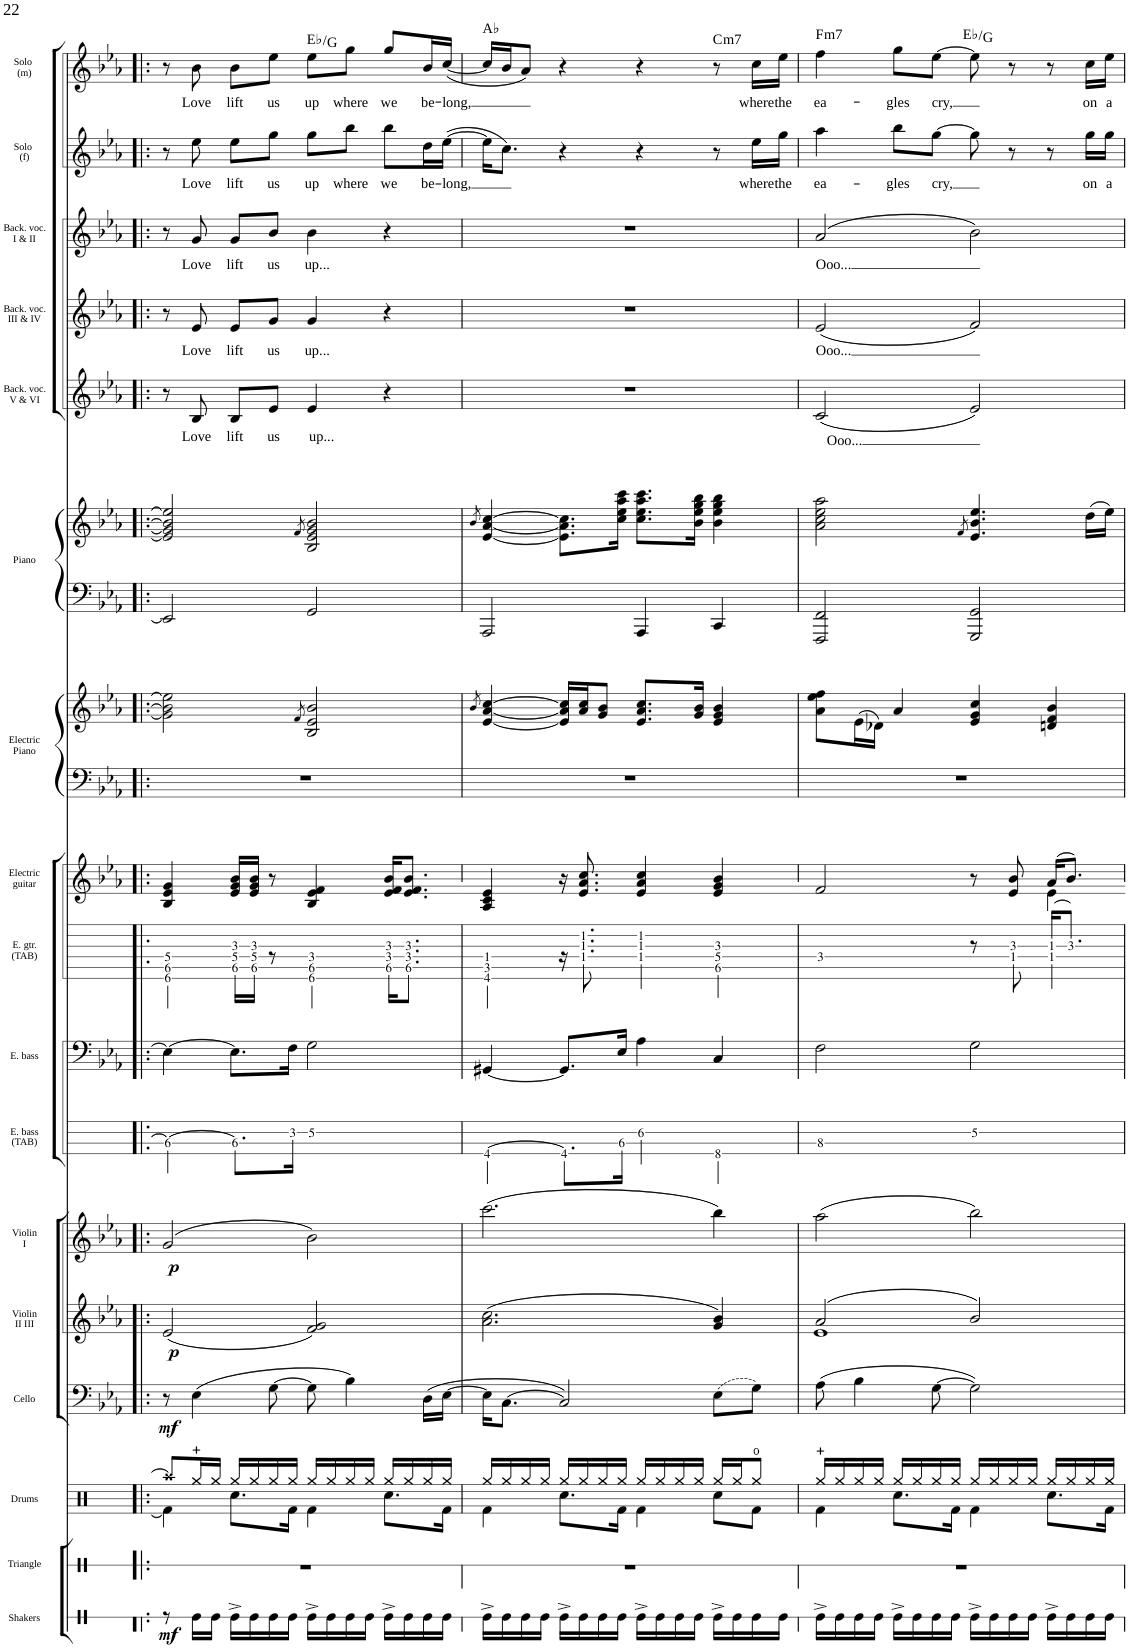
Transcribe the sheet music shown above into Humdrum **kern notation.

**kern	**dynam	**kern	**kern	**kern	**dynam	**kern	**dynam	**kern	**dynam	**kern	**kern	**kern	**kern	**kern	**kern	**kern	**kern	**kern	**text	**kern	**text	**kern	**text	**kern	**text	**kern	**text	**harte
*part17	*part17	*part16	*part15	*part14	*part14	*part13	*part13	*part12	*part12	*part11	*part10	*part9	*part8	*part7	*part7	*part6	*part6	*part5	*part5	*part4	*part4	*part3	*part3	*part2	*part2	*part1	*part1	*part1
*staff19	*staff19	*staff18	*staff17	*staff16	*staff16	*staff15	*staff15	*staff14	*staff14	*staff13	*staff12	*staff11	*staff10	*staff9	*staff8	*staff7	*staff6	*staff5	*staff5	*staff4	*staff4	*staff3	*staff3	*staff2	*staff2	*staff1	*staff1	*
*I"Shakers	*	*I"Triangle	*I"Drums	*I"Cello	*	*I"Violin II III	*	*I"Violin I	*	*I"E. bass (TAB)	*I"E. bass	*I"E. gtr. (TAB)	*I"Electric  guitar	*I"Electric  Piano	*	*I"Piano	*	*I"Back. voc. V &amp; VI	*	*I"Back. voc. III &amp; IV	*	*I"Back. voc. I &amp; II	*	*I"Solo   (f)	*	*I"Solo   (m)	*	*
*I'Shks.	*	*I'Trgl.	*I'Drm.	*	*	*I'Vln. II III	*	*I'Vln. I	*	*I'E. bass  (TAB)	*	*I'E. gtr. (TAB)	*I'Elec. gtr.	*I'E.   Pno.	*	*I'Pno.	*	*	*	*	*	*	*	*I'Solo   (f)	*	*I'Solo   (m)	*	*
!!LO:PB:g=z
*stria1	*	*stria1	*	*	*	*	*	*	*	*stria4	*	*stria6	*	*	*	*	*	*	*	*	*	*	*	*	*	*	*	*
*clefX	*	*clefX	*clefX	*clefF4	*	*clefG2	*	*clefG2	*	*	*clefF4	*	*clefG2	*clefF4	*clefG2	*clefF4	*clefG2	*clefG2	*	*clefG2	*	*clefG2	*	*clefG2	*	*clefG2	*	*
*	*	*	*	*	*	*	*	*	*	*	*Trd7c12	*	*Trd7c12	*	*	*	*	*	*	*	*	*	*	*Trd5c9	*	*Trd8c14	*	*
*k[b-e-a-]	*	*k[b-e-a-]	*k[b-e-a-]	*k[b-e-a-]	*	*k[b-e-a-]	*	*k[b-e-a-]	*	*k[b-e-a-]	*k[b-e-a-]	*k[b-e-a-]	*k[b-e-a-]	*k[b-e-a-]	*k[b-e-a-]	*k[b-e-a-]	*k[b-e-a-]	*k[b-e-a-]	*	*k[b-e-a-]	*	*k[b-e-a-]	*	*k[b-e-a-]	*	*k[b-e-a-]	*	*
*E-:	*	*E-:	*E-:	*E-:	*	*E-:	*	*E-:	*	*E-:	*E-:	*E-:	*E-:	*E-:	*E-:	*E-:	*E-:	*E-:	*	*E-:	*	*E-:	*	*E-:	*	*E-:	*	*
*M4/4	*	*M4/4	*M4/4	*M4/4	*	*M4/4	*	*M4/4	*	*	*M4/4	*	*M4/4	*M4/4	*M4/4	*M4/4	*M4/4	*M4/4	*	*M4/4	*	*M4/4	*	*M4/4	*	*M4/4	*	*
=1!|:	=1!|:	=1!|:	=1!|:	=1!|:	=1!|:	=1!|:	=1!|:	=1!|:	=1!|:	=1!|:	=1!|:	=1!|:	=1!|:	=1!|:	=1!|:	=1!|:	=1!|:	=1!|:	=1!|:	=1!|:	=1!|:	=1!|:	=1!|:	=1!|:	=1!|:	=1!|:	=1!|:	=1!|:
*	*	*	*^	*	*	*	*	*	*	*	*	*	*	*	*	*	*	*	*	*	*	*	*	*	*	*	*	*
!	!LO:DY:b	!	!	!	!	!LO:DY:b	!	!LO:DY:b	!	!LO:DY:b	!	!	!	!	!	!	!	!	!	!	!	!	!	!	!	!	!	!	!
8r	mf	1r	8Raa/L]	4Rf\]	8r	mf	(2e-/	p	(2g/	p	4EE-\_	4E-\_	4BB-\ 4E-\ 4G\	4B-/ 4e-/ 4g/	1r	2g\] 2b-\] 2ee-\]	2EE-/]	2e-/] 2g/] 2b-/] 2ee-/]	8r	.	8r	.	8r	.	8r	.	8r	.	.
!	!	!	!	!	!	!	!	!	!	!	!	!	!	!	!	!	!	!	!	!LO:LY:b	!	!LO:LY:b	!	!LO:LY:b	!	!LO:LY:b	!	!LO:LY:b	!
16Re\LL	.	.	16Rgg/L	.	(4E-\	.	.	.	.	.	.	.	.	.	.	.	.	.	8B-/	Love	8e-/	Love	8g/	Love	8ee-\	Love	8b-\	Love	.
16Re\JJ	.	.	16Rgg/JJ	.	.	.	.	.	.	.	.	.	.	.	.	.	.	.	.	.	.	.	.	.	.	.	.	.	.
!	!	!	!	!	!	!	!	!	!	!	!	!	!	!	!	!	!	!	!	!LO:LY:b	!	!LO:LY:b	!	!LO:LY:b	!	!LO:LY:b	!	!LO:LY:b	!
16Re^\LL	.	.	16Rgg/LL	8.Rcc\L	.	.	.	.	.	.	8.EE-\L]	8.E-\L]	16E-\ 16G\ 16B-\LL	16e-/ 16g/ 16b-/LL	.	.	.	.	8B-/L	lift	8e-/L	lift	8g/L	lift	8ee-\L	lift	8b-\L	lift	.
16Re\	.	.	16Rgg/	.	.	.	.	.	.	.	.	.	16E-\ 16G\ 16B-\JJ	16e-/ 16g/ 16b-/JJ	.	.	.	.	.	.	.	.	.	.	.	.	.	.	.
!	!	!	!	!	!	!	!	!	!	!	!	!	!	!	!	!	!	!	!	!LO:LY:b	!	!LO:LY:b	!	!LO:LY:b	!	!LO:LY:b	!	!LO:LY:b	!
16Re\	.	.	16Rgg/	.	[8G\	.	.	.	.	.	.	.	8r	8r	.	.	.	.	8e-/J	us	8g/J	us	8b-/J	us	8gg\J	us	8ee-\J	us	.
16Re\JJ	.	.	16Rgg/JJ	16Rf\Jk	.	.	.	.	.	.	16FF\Jk	16F\Jk	.	.	.	.	.	.	.	.	.	.	.	.	.	.	.	.	.
.	.	.	.	.	.	.	.	.	.	.	.	.	.	.	.	8qf/	.	8qf/	.	.	.	.	.	.	.	.	.	.	.
!	!	!	!	!	!	!	!	!	!	!	!	!	!	!	!	!	!	!	!	!LO:LY:b	!	!LO:LY:b	!	!LO:LY:b	!	!LO:LY:b	!	!LO:LY:b	!
16Re^\LL	.	.	16Rgg/LL	4Rf\	8G\]	.	2f/ 2g/)	.	2b-\)	.	2GG	2G\	4BB-\ 4E-\ 4F\	4B-/ 4e-/ 4f/	.	2B-/ 2e-/ 2b-/	2GG/	2B-/ 2e-/ 2g/ 2b-/	4e-/	up...	4g/	up...	4b-\	up...	8gg\L	up	8ee-\L	up	Eb:maj/3
16Re\	.	.	16Rgg/	.	.	.	.	.	.	.	.	.	.	.	.	.	.	.	.	.	.	.	.	.	.	.	.	.	.
!	!	!	!	!	!	!	!	!	!	!	!	!	!	!	!	!	!	!	!	!	!	!	!	!	!	!LO:LY:b	!	!LO:LY:b	!
16Re\	.	.	16Rgg/	.	4B-\)	.	.	.	.	.	.	.	.	.	.	.	.	.	.	.	.	.	.	.	8bb-\J	where	8gg\J	where	.
16Re\JJ	.	.	16Rgg/JJ	.	.	.	.	.	.	.	.	.	.	.	.	.	.	.	.	.	.	.	.	.	.	.	.	.	.
!	!	!	!	!	!	!	!	!	!	!	!	!	!	!	!	!	!	!	!	!	!	!	!	!	!	!LO:LY:b	!	!LO:LY:b	!
16Re^\LL	.	.	16Rgg/LL	8.Rcc\L	.	.	.	.	.	.	.	.	16E-\ 16F\ 16B-\KL	16e-/ 16f/ 16b-/KL	.	.	.	.	4r	.	4r	.	4r	.	8bb-\L	we	8gg/L	we	.
16Re\	.	.	16Rgg/	.	.	.	.	.	.	.	.	.	8.E-\ 8.F\ 8.B-\J	8.e-/ 8.f/ 8.b-/J	.	.	.	.	.	.	.	.	.	.	.	.	.	.	.
!	!	!	!	!	!	!	!	!	!	!	!	!	!	!	!	!	!	!	!	!	!	!	!	!	!	!LO:LY:b	!	!LO:LY:b	!
16Re\	.	.	16Rgg/	.	(16D\LL	.	.	.	.	.	.	.	.	.	.	.	.	.	.	.	.	.	.	.	16dd\L	be-	16b-/L	be-	.
!	!	!	!	!	!	!	!	!	!	!	!	!	!	!	!	!	!	!	!	!	!	!	!	!	!	!LO:LY:b	!	!LO:LY:b	!
16Re\JJ	.	.	16Rgg/JJ	16Rf\Jk	[16E-\JJ	.	.	.	.	.	.	.	.	.	.	.	.	.	.	.	.	.	.	.	([16ee-\JJ	-long,	([16cc/JJ	-long,	.
=2	=2	=2	=2	=2	=2	=2	=2	=2	=2	=2	=2	=2	=2	=2	=2	=2	=2	=2	=2	=2	=2	=2	=2	=2	=2	=2	=2	=2	=2
.	.	.	.	.	.	.	.	.	.	.	.	.	.	.	.	8qb-/	.	8qb-/	.	.	.	.	.	.	.	.	.	.	.
16Re^\LL	.	1r	16Rgg/LL	4Rf\	16E-\KL]	.	(2.a-\ 2.cc\	.	(2.ccc\	.	[4GGG#\	[4GG#X/	4AA-\ 4C\ 4E-\	4A-/ 4c/ 4e-/	1r	[4e-/ [4a-/ [4cc/	2AAA-/	[4e-/ [4a-/ [4cc/	1r	.	1r	.	1r	.	16ee-\KL]	.	16cc/LL]	.	Ab:maj
16Re\	.	.	16Rgg/	.	[8.C\J	.	.	.	.	.	.	.	.	.	.	.	.	.	.	.	.	.	.	.	8.cc\J)	.	16b-/J	.	.
16Re\	.	.	16Rgg/	.	.	.	.	.	.	.	.	.	.	.	.	.	.	.	.	.	.	.	.	.	.	.	8a-/J)	.	.
16Re\JJ	.	.	16Rgg/JJ	.	.	.	.	.	.	.	.	.	.	.	.	.	.	.	.	.	.	.	.	.	.	.	.	.	.
16Re^\LL	.	.	16Rgg/LL	8.Rcc\L	2C/])	.	.	.	.	.	8.GGG#\L]	8.GG#/L]	16r	16r	.	16e-/] 16a-/] 16cc/]LL	.	8.e-\] 8.a-\] 8.cc\]L	.	.	.	.	.	.	4r	.	4r	.	.
16Re\	.	.	16Rgg/	.	.	.	.	.	.	.	.	.	8.E-\ 8.G#\ 8.c\	8.e-/ 8.a-/ 8.cc/	.	16a-/ 16cc/J	.	.	.	.	.	.	.	.	.	.	.	.	.
16Re\	.	.	16Rgg/	.	.	.	.	.	.	.	.	.	.	.	.	8g/ 8b-/J	.	.	.	.	.	.	.	.	.	.	.	.	.
16Re\JJ	.	.	16Rgg/JJ	16Rf\Jk	.	.	.	.	.	.	16EE-\Jk	16E-/Jk	.	.	.	.	.	16cc\ 16ee-\ 16aa-\ 16ccc\Jk	.	.	.	.	.	.	.	.	.	.	.
16Re^\LL	.	.	16Rgg/LL	4Rf\	.	.	.	.	.	.	4GG#\	4A-\	4E-\ 4G#\ 4c\	4e-/ 4a-/ 4cc/	.	8.e-/ 8.a-/ 8.cc/L	4AAA-/	8.cc\ 8.ee-\ 8.aa-\ 8.ccc\L	.	.	.	.	.	.	4r	.	4r	.	.
16Re\	.	.	16Rgg/	.	.	.	.	.	.	.	.	.	.	.	.	.	.	.	.	.	.	.	.	.	.	.	.	.	.
16Re\	.	.	16Rgg/	.	.	.	.	.	.	.	.	.	.	.	.	.	.	.	.	.	.	.	.	.	.	.	.	.	.
16Re\JJ	.	.	16Rgg/JJ	.	.	.	.	.	.	.	.	.	.	.	.	16g/ 16b-/Jk	.	16b-\ 16ee-\ 16gg\ 16bb-\Jk	.	.	.	.	.	.	.	.	.	.	.
!	!	!	!	!	!	!	!	!	!	!	!	!	!	!	!	!	!	!	!	!	!	!	!	!	!	!	!	!	!LO:H:kt=m7
16Re^\LL	.	.	16Rgg/LL	8Rcc\L	(8E-\L	.	4g/ 4b-/)	.	4bb-\)	.	4CC\	4C/	4E-\ 4G\ 4B-\	4e-/ 4g/ 4b-/	.	4e-/ 4g/ 4b-/	4CC/	4b-\ 4ee-\ 4gg\ 4bb-\	.	.	.	.	.	.	8r	.	8r	.	C:min7
16Re\	.	.	16Rgg/J	.	.	.	.	.	.	.	.	.	.	.	.	.	.	.	.	.	.	.	.	.	.	.	.	.	.
!	!	!	!	!	!	!	!	!	!	!	!	!	!	!	!	!	!	!	!	!	!	!	!	!	!	!LO:LY:b	!	!LO:LY:b	!
16Re\	.	.	8Rgg/J	8Rf\J	8G\J)	.	.	.	.	.	.	.	.	.	.	.	.	.	.	.	.	.	.	.	16ee-\LL	where	16cc\LL	where	.
!	!	!	!	!	!	!	!	!	!	!	!	!	!	!	!	!	!	!	!	!	!	!	!	!	!	!LO:LY:b	!	!LO:LY:b	!
16Re\JJ	.	.	.	.	.	.	.	.	.	.	.	.	.	.	.	.	.	.	.	.	.	.	.	.	16gg\JJ	the	16ee-\JJ	the	.
=3	=3	=3	=3	=3	=3	=3	=3	=3	=3	=3	=3	=3	=3	=3	=3	=3	=3	=3	=3	=3	=3	=3	=3	=3	=3	=3	=3	=3	=3
*	*	*	*	*	*	*	*^	*	*	*	*	*	*^	*^	*	*	*	*	*	*	*	*	*	*	*	*	*	*	*
!	!	!	!	!	!	!	!	!	!	!	!	!	!	!	!	!	!	!	!	!	!	!	!LO:LY:b	!	!LO:LY:b	!	!LO:LY:b	!	!LO:LY:b	!	!LO:LY:b	!LO:H:kt=m7
16Re^\LL	.	1r	16Rgg/LL	4Rf\	(8A-\	.	(2a-/	1e-	.	(2aa-\	.	2FF	2F\	2F	2.ryy	2f/	2.ryy	1r	8a-\ 8ee-\ 8ff\L	2FFF/ 2FF/	2a-\ 2cc\ 2ee-\ 2aa-\	(2c/	Ooo...	(2e-/	Ooo...	(2a-/	Ooo...	4aa-\	ea-	4ff\	ea-	F:min7
16Re\	.	.	16Rgg/	.	.	.	.	.	.	.	.	.	.	.	.	.	.	.	.	.	.	.	.	.	.	.	.	.	.	.	.	.
16Re\	.	.	16Rgg/	.	4B-\	.	.	.	.	.	.	.	.	.	.	.	.	.	(16e-\L	.	.	.	.	.	.	.	.	.	.	.	.	.
16Re\JJ	.	.	16Rgg/JJ	.	.	.	.	.	.	.	.	.	.	.	.	.	.	.	16d-X\JJ)	.	.	.	.	.	.	.	.	.	.	.	.	.
!	!	!	!	!	!	!	!	!	!	!	!	!	!	!	!	!	!	!	!	!	!	!	!	!	!	!	!	!	!LO:LY:b	!	!LO:LY:b	!
16Re^\LL	.	.	16Rgg/LL	8.Rcc\L	.	.	.	.	.	.	.	.	.	.	.	.	.	.	4a-/	.	.	.	.	.	.	.	.	8bb-\L	-gles	8gg\L	-gles	.
16Re\	.	.	16Rgg/	.	.	.	.	.	.	.	.	.	.	.	.	.	.	.	.	.	.	.	.	.	.	.	.	.	.	.	.	.
!	!	!	!	!	!	!	!	!	!	!	!	!	!	!	!	!	!	!	!	!	!	!	!	!	!	!	!	!	!LO:LY:b	!	!LO:LY:b	!
16Re\	.	.	16Rgg/	.	[8G\	.	.	.	.	.	.	.	.	.	.	.	.	.	.	.	.	.	.	.	.	.	.	[8gg\J	cry,	[8ee-\J	cry,	.
16Re\JJ	.	.	16Rgg/JJ	16Rf\Jk	.	.	.	.	.	.	.	.	.	.	.	.	.	.	.	.	.	.	.	.	.	.	.	.	.	.	.	.
.	.	.	.	.	.	.	.	.	.	.	.	.	.	.	.	.	.	.	.	.	8qf/	.	.	.	.	.	.	.	.	.	.	.
16Re^\LL	.	.	16Rgg/LL	4Rf\	2G\])	.	2b-/)	.	.	2bb-\)	.	2GG	2G\	8r	.	8r	.	.	4e-/ 4g/ 4cc/	2GGG/ 2GG/	4.e-/ 4.b-/ 4.ee-/	2e-/)	.	2f/)	.	2b-\)	.	8gg\]	.	8ee-\]	.	Eb:maj/3
16Re\	.	.	16Rgg/	.	.	.	.	.	.	.	.	.	.	.	.	.	.	.	.	.	.	.	.	.	.	.	.	.	.	.	.	.
16Re\	.	.	16Rgg/	.	.	.	.	.	.	.	.	.	.	8E-\ 8B-\	.	8e-/ 8b-/	.	.	.	.	.	.	.	.	.	.	.	8r	.	8r	.	.
16Re\JJ	.	.	16Rgg/JJ	.	.	.	.	.	.	.	.	.	.	.	.	.	.	.	.	.	.	.	.	.	.	.	.	.	.	.	.	.
16Re^\LL	.	.	16Rgg/LL	8.Rcc\L	.	.	.	.	.	.	.	.	.	(16A-/KL	4E-\	(16a-/KL	4e-\	.	4dn/ 4f/ 4b-/	.	.	.	.	.	.	.	.	8r	.	8r	.	.
16Re\	.	.	16Rgg/	.	.	.	.	.	.	.	.	.	.	8.B-/J)	.	8.b-/J)	.	.	.	.	.	.	.	.	.	.	.	.	.	.	.	.
!	!	!	!	!	!	!	!	!	!	!	!	!	!	!	!	!	!	!	!	!	!	!	!	!	!	!	!	!	!LO:LY:b	!	!LO:LY:b	!
16Re\	.	.	16Rgg/	.	.	.	.	.	.	.	.	.	.	.	.	.	.	.	.	.	(16dd\LL	.	.	.	.	.	.	16gg\LL	on	16cc\LL	on	.
!	!	!	!	!	!	!	!	!	!	!	!	!	!	!	!	!	!	!	!	!	!	!	!	!	!	!	!	!	!LO:LY:b	!	!LO:LY:b	!
16Re\JJ	.	.	16Rgg/JJ	16Rf\Jk	.	.	.	.	.	.	.	.	.	.	.	.	.	.	.	.	16ee-\JJ)	.	.	.	.	.	.	16gg\JJ	a	16ee-\JJ	a	.
*	*	*	*	*	*	*	*	*	*	*	*	*	*	*v	*v	*	*	*	*	*	*	*	*	*	*	*	*	*	*	*	*	*
*	*	*	*v	*v	*	*	*v	*v	*	*	*	*	*	*	*v	*v	*	*	*	*	*	*	*	*	*	*	*	*	*	*	*
=	=	=	=	=	=	=	=	=	=	=	=	=	=	=	=	=	=	=	=	=	=	=	=	=	=	=	=	=
*-	*-	*-	*-	*-	*-	*-	*-	*-	*-	*-	*-	*-	*-	*-	*-	*-	*-	*-	*-	*-	*-	*-	*-	*-	*-	*-	*-	*-
